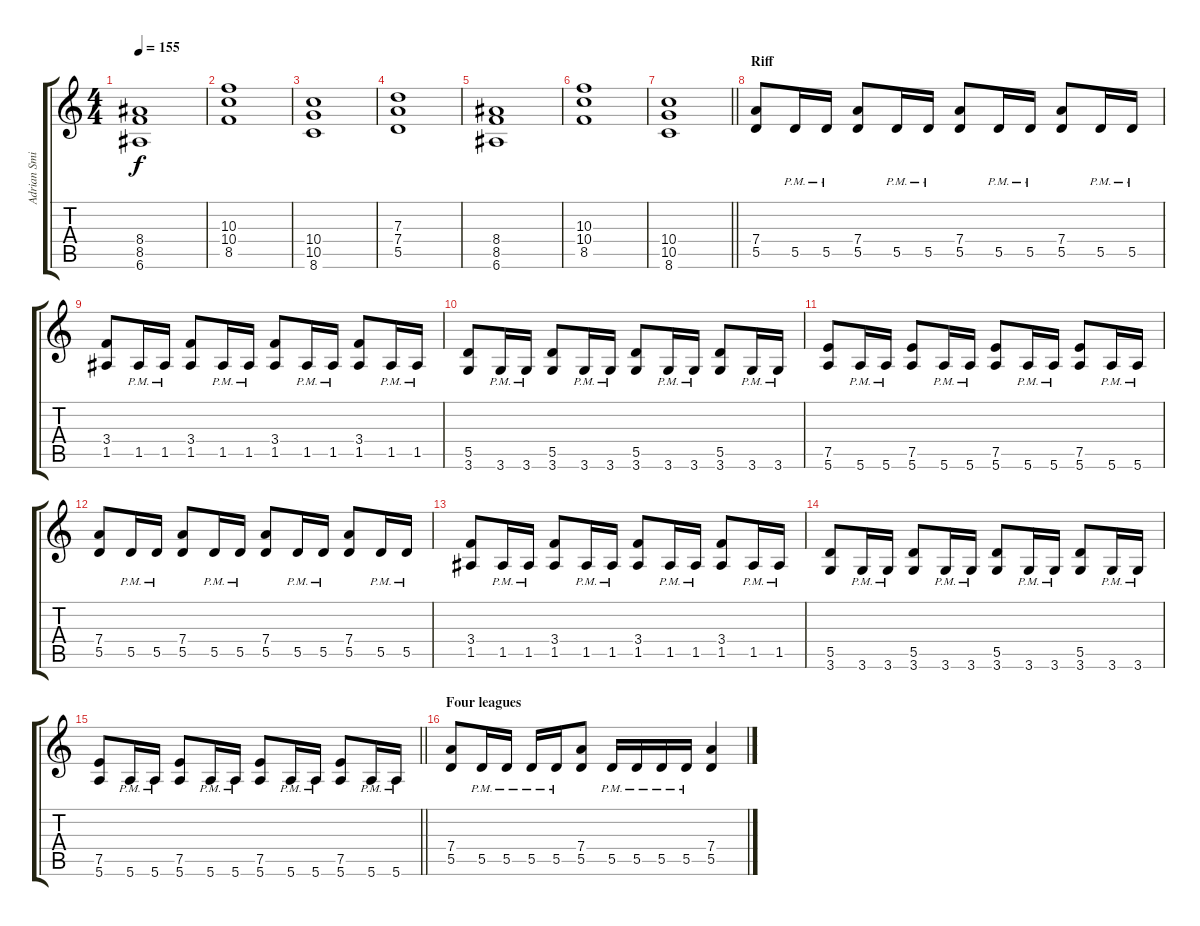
\track ("Adrian Smith" "Adrian Smi") {instrument acousticguitarsteel}
\staff {score tabs}
\tuning (E4 B3 G3 D3 A2 E2) {hide}
\ts (4 4)
\tempo 155
\clef g2
\ks c
(8.4 8.5 6.6).1{dy f} |
(10.3 10.4 8.5).1 |
(10.4 10.5 8.6).1 |
(7.3 7.4 5.5).1 |
(8.4 8.5 6.6).1 |
(10.3 10.4 8.5).1 |
\barLineRight lightlight
(10.4 10.5 8.6).1 |
\section ("" "Riff")
(7.4 5.5).8 5.5{pm}.16 5.5{pm}.16 (7.4 5.5).8 5.5{pm}.16 5.5{pm}.16 (7.4 5.5).8 5.5{pm}.16 5.5{pm}.16 (7.4 5.5).8 5.5{pm}.16 5.5{pm}.16 |
(3.4 1.5).8 1.5{pm}.16 1.5{pm}.16 (3.4 1.5).8 1.5{pm}.16 1.5{pm}.16 (3.4 1.5).8 1.5{pm}.16 1.5{pm}.16 (3.4 1.5).8 1.5{pm}.16 1.5{pm}.16 |
(5.5 3.6).8 3.6{pm}.16 3.6{pm}.16 (5.5 3.6).8 3.6{pm}.16 3.6{pm}.16 (5.5 3.6).8 3.6{pm}.16 3.6{pm}.16 (5.5 3.6).8 3.6{pm}.16 3.6{pm}.16 |
(7.5 5.6).8 5.6{pm}.16 5.6{pm}.16 (7.5 5.6).8 5.6{pm}.16 5.6{pm}.16 (7.5 5.6).8 5.6{pm}.16 5.6{pm}.16 (7.5 5.6).8 5.6{pm}.16 5.6{pm}.16 |
(7.4 5.5).8 5.5{pm}.16 5.5{pm}.16 (7.4 5.5).8 5.5{pm}.16 5.5{pm}.16 (7.4 5.5).8 5.5{pm}.16 5.5{pm}.16 (7.4 5.5).8 5.5{pm}.16 5.5{pm}.16 |
(3.4 1.5).8 1.5{pm}.16 1.5{pm}.16 (3.4 1.5).8 1.5{pm}.16 1.5{pm}.16 (3.4 1.5).8 1.5{pm}.16 1.5{pm}.16 (3.4 1.5).8 1.5{pm}.16 1.5{pm}.16 |
(5.5 3.6).8 3.6{pm}.16 3.6{pm}.16 (5.5 3.6).8 3.6{pm}.16 3.6{pm}.16 (5.5 3.6).8 3.6{pm}.16 3.6{pm}.16 (5.5 3.6).8 3.6{pm}.16 3.6{pm}.16 |
\barLineRight lightlight
(7.5 5.6).8 5.6{pm}.16 5.6{pm}.16 (7.5 5.6).8 5.6{pm}.16 5.6{pm}.16 (7.5 5.6).8 5.6{pm}.16 5.6{pm}.16 (7.5 5.6).8 5.6{pm}.16 5.6{pm}.16 |
\section ("" "Four leagues")
(7.4 5.5).8 5.5{pm}.16 5.5{pm}.16 5.5{pm}.16 5.5{pm}.16 (7.4 5.5).8 5.5{pm}.16 5.5{pm}.16 5.5{pm}.16 5.5{pm}.16 (7.4 5.5).4
